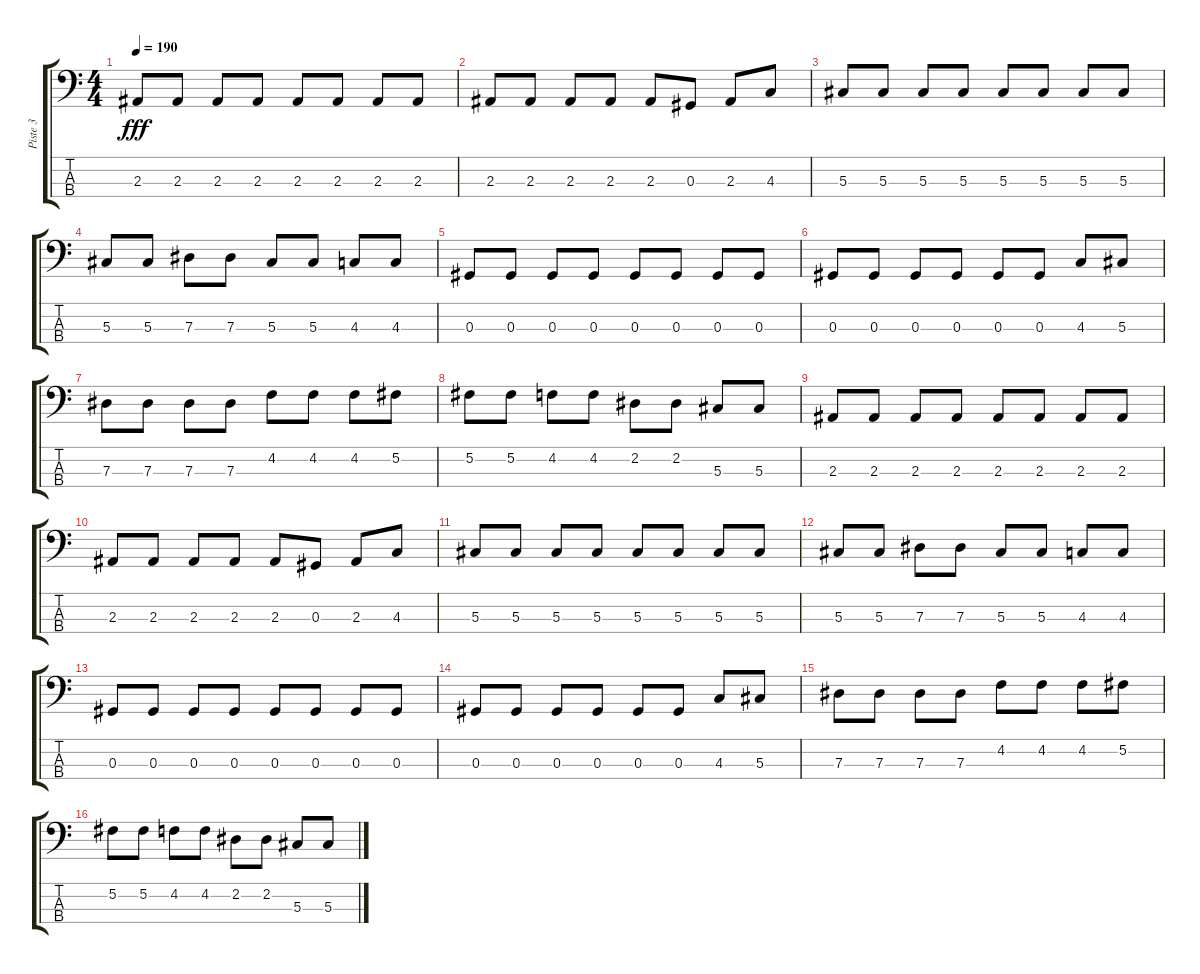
\track ("Piste 3" "Piste 3") {instrument electricbasspick}
\staff {score tabs}
\tuning (Gb2 Db2 Ab1 Eb1) {hide}
\ts (4 4)
\tempo 190
\clef f4
\ks c
2.3.8{dy fff} 2.3.8 2.3.8 2.3.8 2.3.8 2.3.8 2.3.8 2.3.8 |
2.3.8 2.3.8 2.3.8 2.3.8 2.3.8 0.3.8 2.3.8 4.3.8 |
5.3.8 5.3.8 5.3.8 5.3.8 5.3.8 5.3.8 5.3.8 5.3.8 |
5.3.8 5.3.8 7.3.8 7.3.8 5.3.8 5.3.8 4.3.8 4.3.8 |
0.3.8 0.3.8 0.3.8 0.3.8 0.3.8 0.3.8 0.3.8 0.3.8 |
0.3.8 0.3.8 0.3.8 0.3.8 0.3.8 0.3.8 4.3.8 5.3.8 |
7.3.8 7.3.8 7.3.8 7.3.8 4.2.8 4.2.8 4.2.8 5.2.8 |
5.2.8 5.2.8 4.2.8 4.2.8 2.2.8 2.2.8 5.3.8 5.3.8 |
2.3.8 2.3.8 2.3.8 2.3.8 2.3.8 2.3.8 2.3.8 2.3.8 |
2.3.8 2.3.8 2.3.8 2.3.8 2.3.8 0.3.8 2.3.8 4.3.8 |
5.3.8 5.3.8 5.3.8 5.3.8 5.3.8 5.3.8 5.3.8 5.3.8 |
5.3.8 5.3.8 7.3.8 7.3.8 5.3.8 5.3.8 4.3.8 4.3.8 |
0.3.8 0.3.8 0.3.8 0.3.8 0.3.8 0.3.8 0.3.8 0.3.8 |
0.3.8 0.3.8 0.3.8 0.3.8 0.3.8 0.3.8 4.3.8 5.3.8 |
7.3.8 7.3.8 7.3.8 7.3.8 4.2.8 4.2.8 4.2.8 5.2.8 |
5.2.8 5.2.8 4.2.8 4.2.8 2.2.8 2.2.8 5.3.8 5.3.8
